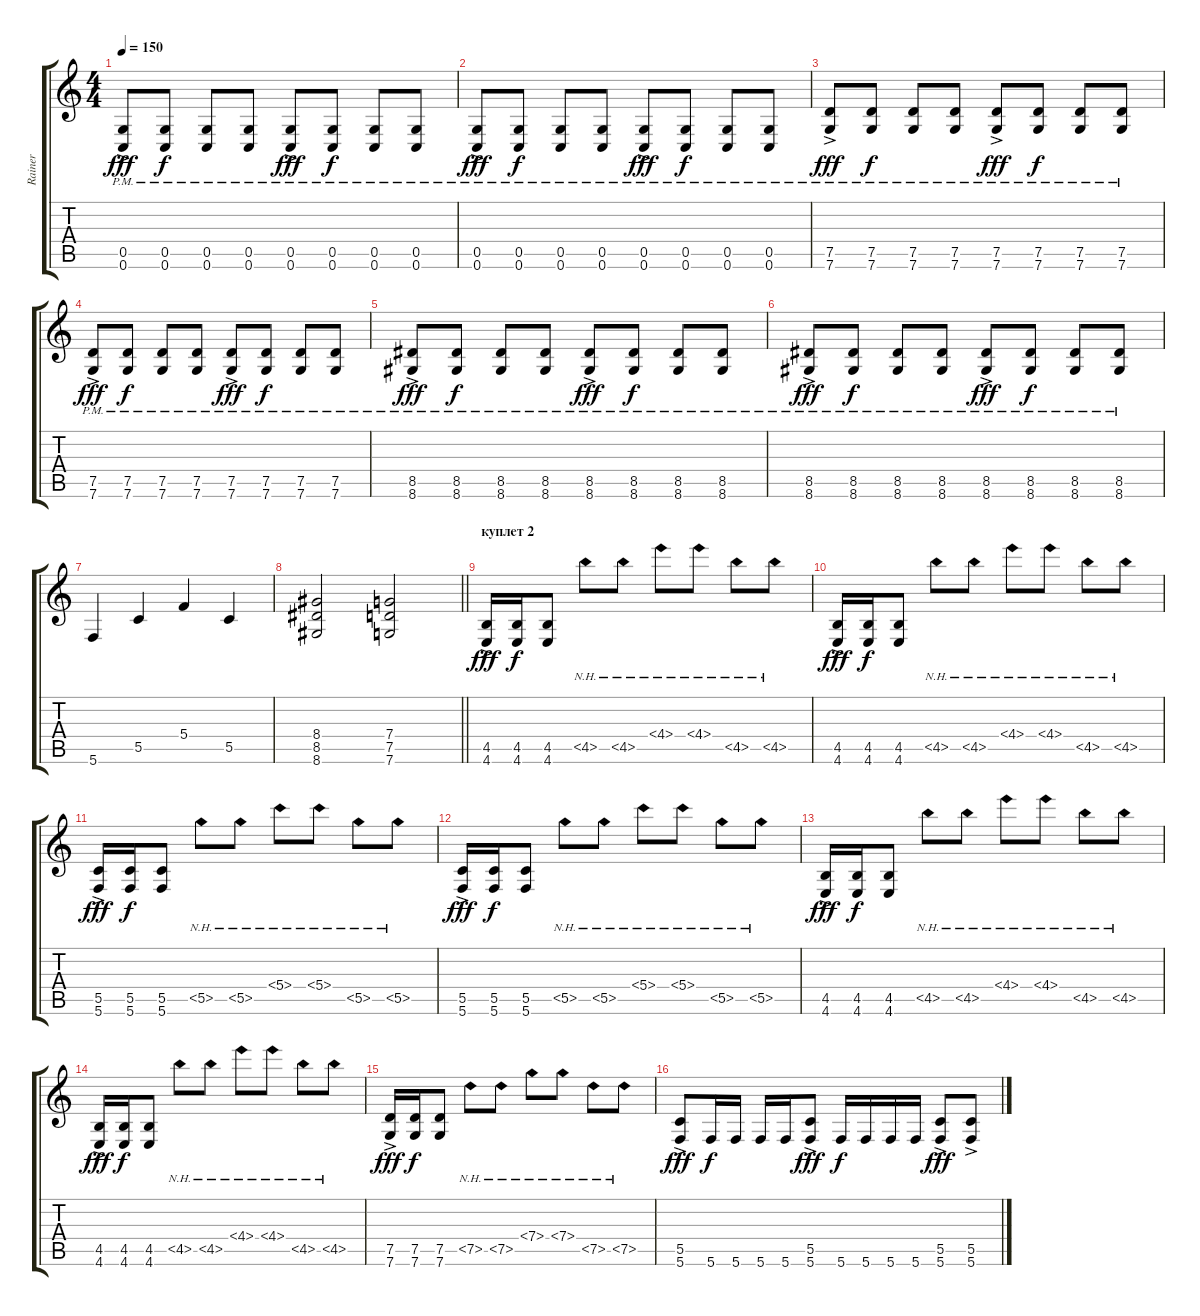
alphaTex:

\track ("Rainer" "Rainer") {instrument distortionguitar}
\staff {score tabs}
\tuning (D4 A3 F3 C3 G2 C2) {hide}
\ts (4 4)
\tempo 150
\clef g2
\ks c
(0.5 0.6{ac pm}).8{dy fff} (0.5 0.6{pm}).8{dy f} (0.5 0.6{pm}).8 (0.5 0.6{pm}).8 (0.5 0.6{ac pm}).8{dy fff} (0.5 0.6{pm}).8{dy f} (0.5 0.6{pm}).8 (0.5 0.6{pm}).8 |
(0.5 0.6{ac pm}).8{dy fff} (0.5 0.6{pm}).8{dy f} (0.5 0.6{pm}).8 (0.5 0.6{pm}).8 (0.5 0.6{ac pm}).8{dy fff} (0.5 0.6{pm}).8{dy f} (0.5 0.6{pm}).8 (0.5 0.6{pm}).8 |
(7.5{ac} 7.6{pm}).8{dy fff} (7.5 7.6{pm}).8{dy f} (7.5 7.6{pm}).8 (7.5 7.6{pm}).8 (7.5{ac} 7.6{pm}).8{dy fff} (7.5 7.6{pm}).8{dy f} (7.5 7.6{pm}).8 (7.5 7.6{pm}).8 |
(7.5{ac} 7.6{pm}).8{dy fff} (7.5 7.6{pm}).8{dy f} (7.5 7.6{pm}).8 (7.5 7.6{pm}).8 (7.5{ac} 7.6{pm}).8{dy fff} (7.5 7.6{pm}).8{dy f} (7.5 7.6{pm}).8 (7.5 7.6{pm}).8 |
(8.5{ac} 8.6{pm}).8{dy fff} (8.5 8.6{pm}).8{dy f} (8.5 8.6{pm}).8 (8.5 8.6{pm}).8 (8.5{ac} 8.6{pm}).8{dy fff} (8.5 8.6{pm}).8{dy f} (8.5 8.6{pm}).8 (8.5 8.6{pm}).8 |
(8.5{ac} 8.6{pm}).8{dy fff} (8.5 8.6{pm}).8{dy f} (8.5 8.6{pm}).8 (8.5 8.6{pm}).8 (8.5{ac} 8.6{pm}).8{dy fff} (8.5 8.6{pm}).8{dy f} (8.5 8.6{pm}).8 (8.5 8.6{pm}).8 |
5.6.4 5.5.4 5.4.4 5.5.4 |
\barLineRight lightlight
(8.4 8.5 8.6).2 (7.4 7.5 7.6).2 |
\section ("" "куплет 2")
(4.5 4.6{ac}).16{dy fff} (4.5 4.6).16{dy f} (4.5 4.6).8 4.5{nh}.8 4.5{nh}.8 4.4{nh}.8 4.4{nh}.8 4.5{nh}.8 4.5{nh}.8 |
(4.5 4.6{ac}).16{dy fff} (4.5 4.6).16{dy f} (4.5 4.6).8 4.5{nh}.8 4.5{nh}.8 4.4{nh}.8 4.4{nh}.8 4.5{nh}.8 4.5{nh}.8 |
(5.5 5.6{ac}).16{dy fff} (5.5 5.6).16{dy f} (5.5 5.6).8 5.5{nh}.8 5.5{nh}.8 5.4{nh}.8 5.4{nh}.8 5.5{nh}.8 5.5{nh}.8 |
(5.5 5.6{ac}).16{dy fff} (5.5 5.6).16{dy f} (5.5 5.6).8 5.5{nh}.8 5.5{nh}.8 5.4{nh}.8 5.4{nh}.8 5.5{nh}.8 5.5{nh}.8 |
(4.5 4.6{ac}).16{dy fff} (4.5 4.6).16{dy f} (4.5 4.6).8 4.5{nh}.8 4.5{nh}.8 4.4{nh}.8 4.4{nh}.8 4.5{nh}.8 4.5{nh}.8 |
(4.5 4.6{ac}).16{dy fff} (4.5 4.6).16{dy f} (4.5 4.6).8 4.5{nh}.8 4.5{nh}.8 4.4{nh}.8 4.4{nh}.8 4.5{nh}.8 4.5{nh}.8 |
(7.5 7.6{ac}).16{dy fff} (7.5 7.6).16{dy f} (7.5 7.6).8 7.5{nh}.8 7.5{nh}.8 7.4{nh}.8 7.4{nh}.8 7.5{nh}.8 7.5{nh}.8 |
(5.5 5.6{ac}).8{dy fff} 5.6.16{dy f} 5.6.16 5.6.16 5.6.16 (5.5{ac} 5.6).8{dy fff} 5.6.16{dy f} 5.6.16 5.6.16 5.6.16 (5.5{ac} 5.6).8{dy fff} (5.5{ac} 5.6).8
